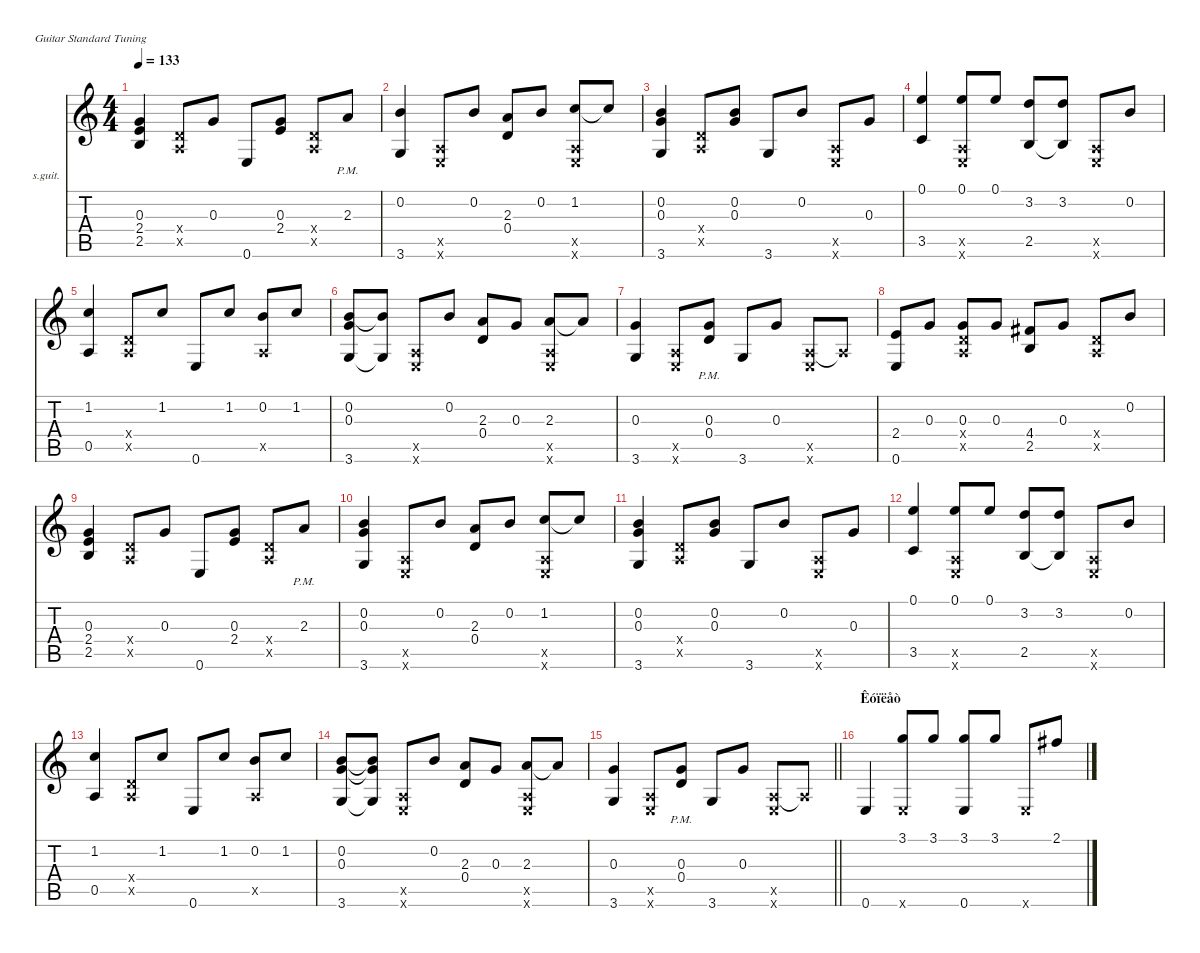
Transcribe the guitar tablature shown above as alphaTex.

\defaultSystemsLayout 4
\hideDynamics
\bracketExtendMode nobrackets
\firstSystemTrackNameOrientation horizontal
\otherSystemsTrackNameOrientation horizontal
\track ("Гитара" "s.guit.") {instrument acousticguitarsteel}
\staff {score tabs}
\tuning (E4 B3 G3 D3 A2 E2)
\ts (4 4)
\tempo 133
\clef g2
\ks c
(0.3 2.4 2.5).4{dy ff beam Up} (0.4{x} 0.5{x}).8{beam Up} 0.3.8{beam Up} 0.6.8{beam Up} (0.3 2.4).8{beam Up} (0.4{x} 0.5{x}).8{beam Up} 2.3{pm}.8{beam Up} |
(3.6 0.2).4{beam Up} (0.5{x} 0.6{x}).8{beam Up} 0.2.8{beam Up} (2.3 0.4).8{beam Up} 0.2.8{beam Up} (1.2 0.5{x} 0.6{x}).8{beam Up} 1.2{t}.8{beam Up} |
(0.2 3.6 0.3).4{beam Up} (0.4{x} 0.5{x}).8{beam Up} (0.2 0.3).8{beam Up} 3.6.8{beam Up} 0.2.8{beam Up} (0.5{x} 0.6{x}).8{beam Up} 0.3.8{beam Up} |
(0.1 3.5).4{beam Up} (0.1 0.5{x} 0.6{x}).8{beam Up} 0.1.8{beam Up} (3.2 2.5).8{beam Up} (3.2 2.5{t}).8{beam Up} (0.5{x} 0.6{x}).8{beam Up} 0.2.8{beam Up} |
(1.2 0.5).4{beam Up} (0.4{x} 0.5{x}).8{beam Up} 1.2.8{beam Up} 0.6.8{beam Up} 1.2.8{beam Up} (0.2 0.5{x}).8{beam Up} 1.2.8{beam Up} |
(0.2 3.6 0.3).8{beam Up} (0.2{t} 3.6{t}).8{beam Up} (0.5{x} 0.6{x}).8{beam Up} 0.2.8{beam Up} (2.3 0.4).8{beam Up} 0.3.8{beam Up} (2.3 0.5{x} 0.6{x}).8{beam Up} 2.3{t}.8{beam Up} |
(0.3 3.6).4{beam Up} (0.5{x} 0.6{x}).8{beam Up} (0.3{pm} 0.4{pm}).8{beam Up} 3.6.8{beam Up} 0.3.8{beam Up} (0.5{x} 0.6{x}).8{beam Up} 0.5{x t}.8{beam Up} |
(2.4 0.6).8{beam Up} 0.3.8{beam Up} (0.3 0.4{x} 0.5{x}).8{beam Up} 0.3.8{beam Up} (4.4{acc #} 2.5).8{beam Up} 0.3.8{beam Up} (0.4{x} 0.5{x}).8{beam Up} 0.2.8{beam Up} |
(0.3 2.4 2.5).4{beam Up} (0.4{x} 0.5{x}).8{beam Up} 0.3.8{beam Up} 0.6.8{beam Up} (0.3 2.4).8{beam Up} (0.4{x} 0.5{x}).8{beam Up} 2.3{pm}.8{beam Up} |
(3.6 0.2 0.3).4{beam Up} (0.5{x} 0.6{x}).8{beam Up} 0.2.8{beam Up} (2.3 0.4).8{beam Up} 0.2.8{beam Up} (1.2 0.5{x} 0.6{x}).8{beam Up} 1.2{t}.8{beam Up} |
(0.2 3.6 0.3).4{beam Up} (0.4{x} 0.5{x}).8{beam Up} (0.2 0.3).8{beam Up} 3.6.8{beam Up} 0.2.8{beam Up} (0.5{x} 0.6{x}).8{beam Up} 0.3.8{beam Up} |
(0.1 3.5).4{beam Up} (0.1 0.5{x} 0.6{x}).8{beam Up} 0.1.8{beam Up} (3.2 2.5).8{beam Up} (3.2 2.5{t}).8{beam Up} (0.5{x} 0.6{x}).8{beam Up} 0.2.8{beam Up} |
(1.2 0.5).4{beam Up} (0.4{x} 0.5{x}).8{beam Up} 1.2.8{beam Up} 0.6.8{beam Up} 1.2.8{beam Up} (0.2 0.5{x}).8{beam Up} 1.2.8{beam Up} |
(0.2 0.3 3.6).8{beam Up} (0.2{t} 0.3{t} 3.6{t}).8{beam Up} (0.5{x} 0.6{x}).8{beam Up} 0.2.8{beam Up} (2.3 0.4).8{beam Up} 0.3.8{beam Up} (2.3 0.5{x} 0.6{x}).8{beam Up} 2.3{t}.8{beam Up} |
\barLineRight lightlight
(0.3 3.6).4{beam Up} (0.5{x} 0.6{x}).8{beam Up} (0.3{pm} 0.4{pm}).8{beam Up} 3.6.8{beam Up} 0.3.8{beam Up} (0.5{x} 0.6{x}).8{beam Up} 0.5{x t}.8{beam Up} |
\section ("" "Êóïëåò")
0.6.4{beam Up} (3.1 0.6{x}).8{beam Up} 3.1.8{beam Up} (3.1 0.6).8{beam Up} 3.1.8{beam Up} 0.6{x}.8{beam Up} 2.1{acc #}.8{beam Up}
